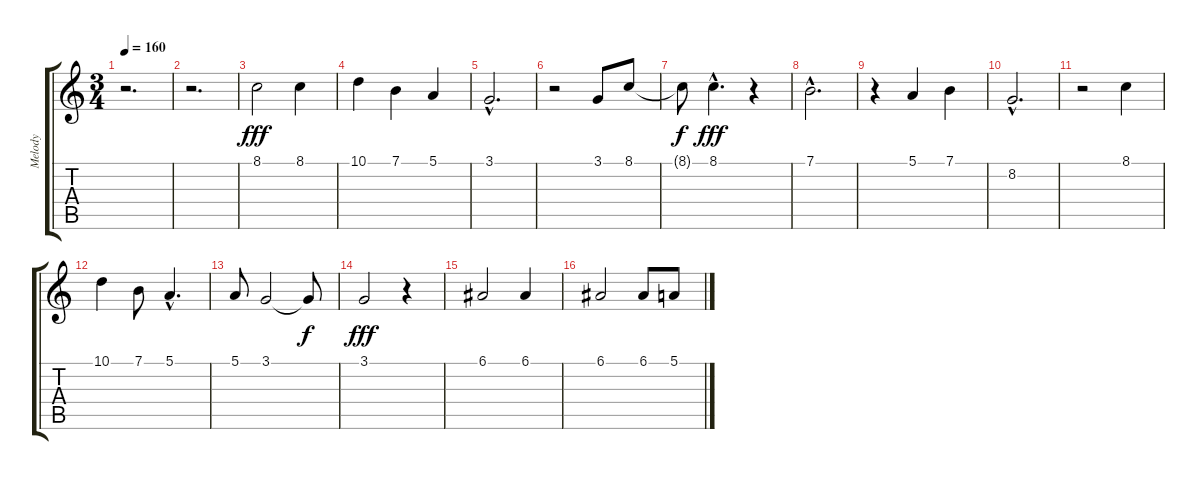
\track ("Melody" "Melody") {instrument altosax}
\staff {score tabs}
\tuning (E4 B3 G3 D3 A2 E2) {hide}
\ts (3 4)
\tempo 160
\clef g2
\ks c
r.2{d dy fff} |
r.2{d} |
8.1.2 8.1.4 |
10.1.4 7.1.4 5.1.4 |
3.1{hac}.2{d} |
r.2 3.1.8 8.1.8 |
8.1{t}.8{dy f} 8.1{hac}.4{d dy fff} r.4 |
7.1{hac}.2{d} |
r.4 5.1.4 7.1.4 |
8.2{hac}.2{d} |
r.2 8.1.4 |
10.1.4 7.1.8 5.1{hac}.4{d} |
5.1.8 3.1.2 3.1{t}.8{dy f} |
3.1.2{dy fff} r.4 |
6.1.2 6.1.4 |
6.1.2 6.1.8 5.1.8
